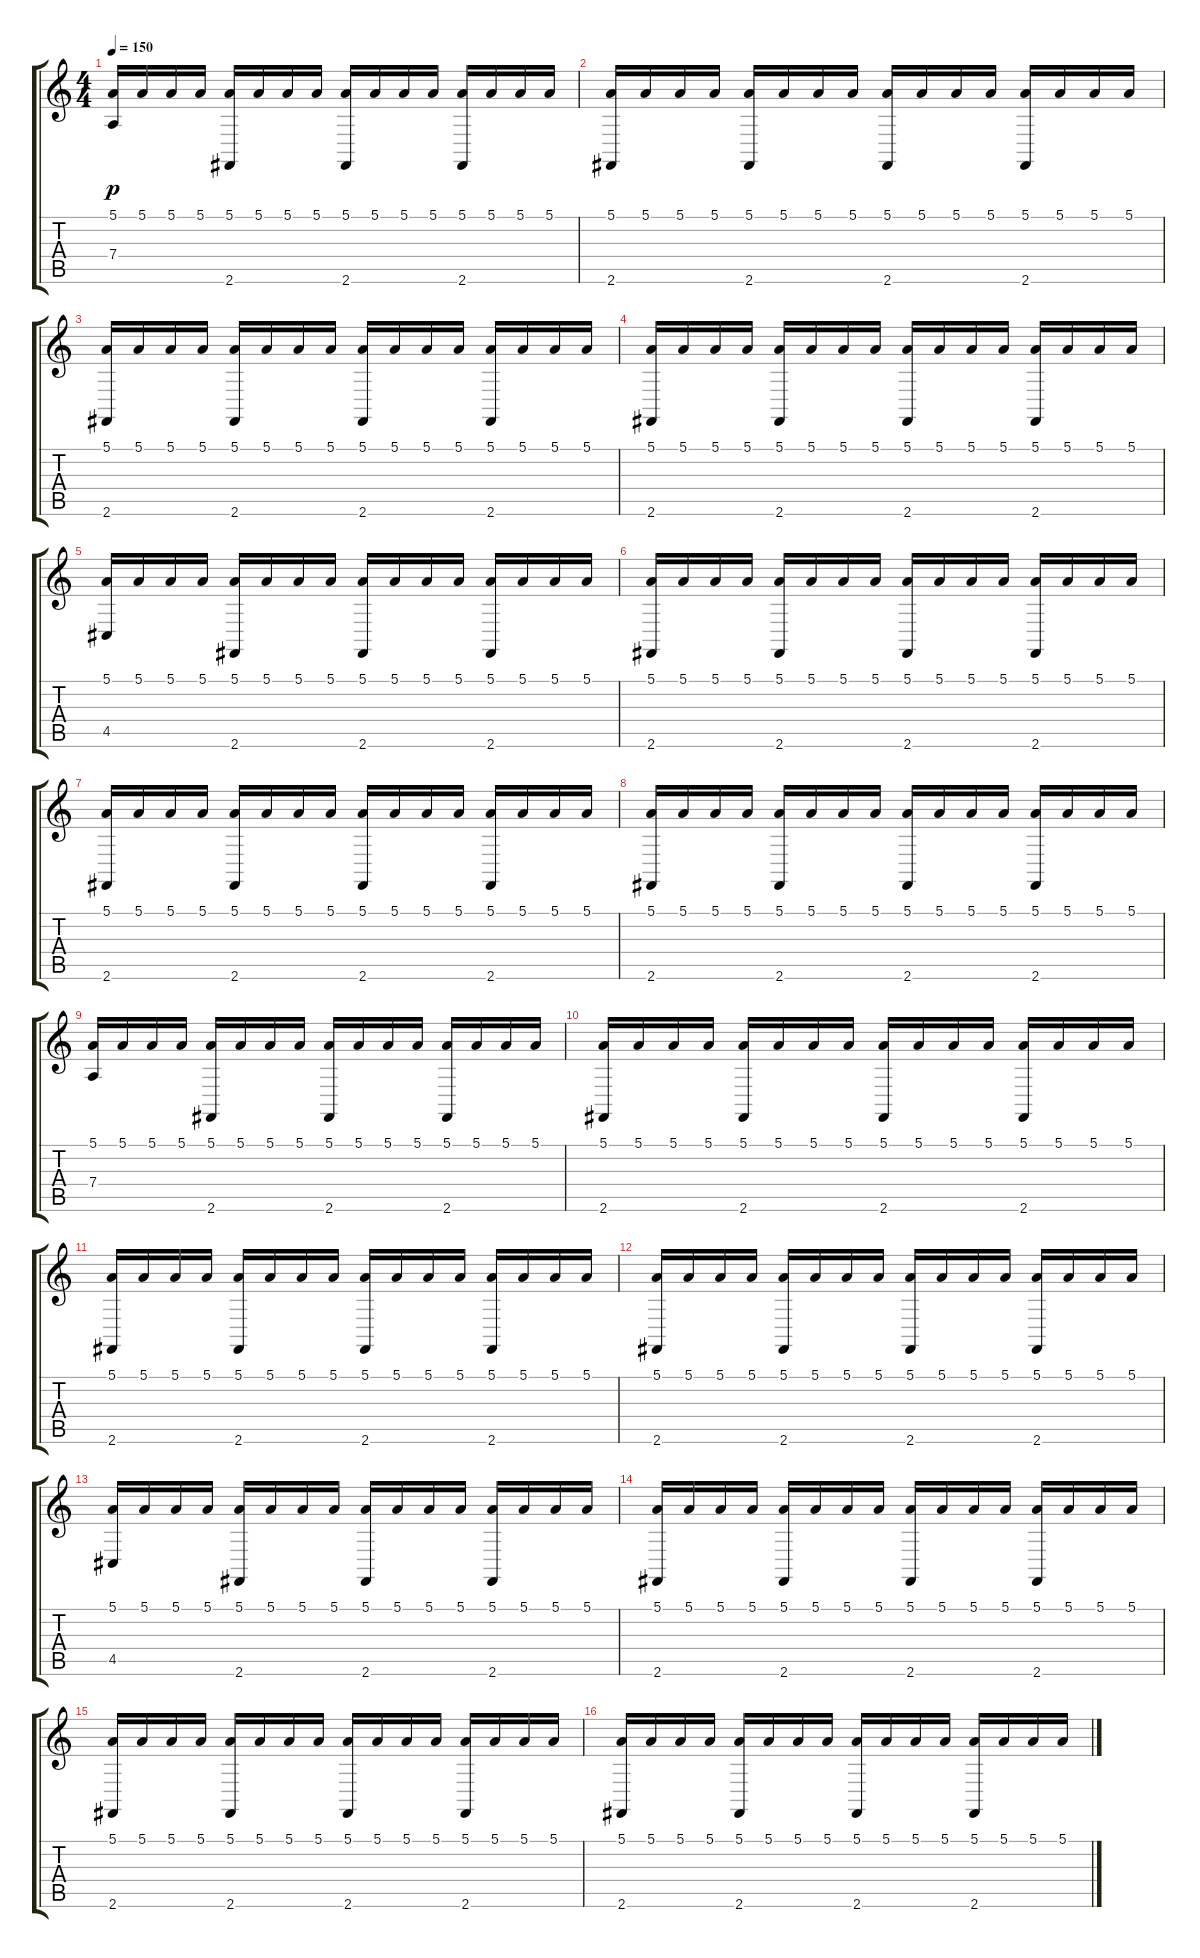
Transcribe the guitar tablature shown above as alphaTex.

\track "" {instrument drawbarorgan}
\staff {score tabs}
\tuning (E4 B3 G3 D3 A2 E2) {hide}
\ts (4 4)
\tempo 150
\clef g2
\ks c
(5.1 7.4).16{dy p} 5.1.16 5.1.16 5.1.16 (5.1 2.6).16 5.1.16 5.1.16 5.1.16 (5.1 2.6).16 5.1.16 5.1.16 5.1.16 (5.1 2.6).16 5.1.16 5.1.16 5.1.16 |
(5.1 2.6).16 5.1.16 5.1.16 5.1.16 (5.1 2.6).16 5.1.16 5.1.16 5.1.16 (5.1 2.6).16 5.1.16 5.1.16 5.1.16 (5.1 2.6).16 5.1.16 5.1.16 5.1.16 |
(5.1 2.6).16 5.1.16 5.1.16 5.1.16 (5.1 2.6).16 5.1.16 5.1.16 5.1.16 (5.1 2.6).16 5.1.16 5.1.16 5.1.16 (5.1 2.6).16 5.1.16 5.1.16 5.1.16 |
(5.1 2.6).16 5.1.16 5.1.16 5.1.16 (5.1 2.6).16 5.1.16 5.1.16 5.1.16 (5.1 2.6).16 5.1.16 5.1.16 5.1.16 (5.1 2.6).16 5.1.16 5.1.16 5.1.16 |
(5.1 4.5).16 5.1.16 5.1.16 5.1.16 (5.1 2.6).16 5.1.16 5.1.16 5.1.16 (5.1 2.6).16 5.1.16 5.1.16 5.1.16 (5.1 2.6).16 5.1.16 5.1.16 5.1.16 |
(5.1 2.6).16 5.1.16 5.1.16 5.1.16 (5.1 2.6).16 5.1.16 5.1.16 5.1.16 (5.1 2.6).16 5.1.16 5.1.16 5.1.16 (5.1 2.6).16 5.1.16 5.1.16 5.1.16 |
(5.1 2.6).16 5.1.16 5.1.16 5.1.16 (5.1 2.6).16 5.1.16 5.1.16 5.1.16 (5.1 2.6).16 5.1.16 5.1.16 5.1.16 (5.1 2.6).16 5.1.16 5.1.16 5.1.16 |
(5.1 2.6).16 5.1.16 5.1.16 5.1.16 (5.1 2.6).16 5.1.16 5.1.16 5.1.16 (5.1 2.6).16 5.1.16 5.1.16 5.1.16 (5.1 2.6).16 5.1.16 5.1.16 5.1.16 |
(5.1 7.4).16 5.1.16 5.1.16 5.1.16 (5.1 2.6).16 5.1.16 5.1.16 5.1.16 (5.1 2.6).16 5.1.16 5.1.16 5.1.16 (5.1 2.6).16 5.1.16 5.1.16 5.1.16 |
(5.1 2.6).16 5.1.16 5.1.16 5.1.16 (5.1 2.6).16 5.1.16 5.1.16 5.1.16 (5.1 2.6).16 5.1.16 5.1.16 5.1.16 (5.1 2.6).16 5.1.16 5.1.16 5.1.16 |
(5.1 2.6).16 5.1.16 5.1.16 5.1.16 (5.1 2.6).16 5.1.16 5.1.16 5.1.16 (5.1 2.6).16 5.1.16 5.1.16 5.1.16 (5.1 2.6).16 5.1.16 5.1.16 5.1.16 |
(5.1 2.6).16 5.1.16 5.1.16 5.1.16 (5.1 2.6).16 5.1.16 5.1.16 5.1.16 (5.1 2.6).16 5.1.16 5.1.16 5.1.16 (5.1 2.6).16 5.1.16 5.1.16 5.1.16 |
(5.1 4.5).16 5.1.16 5.1.16 5.1.16 (5.1 2.6).16 5.1.16 5.1.16 5.1.16 (5.1 2.6).16 5.1.16 5.1.16 5.1.16 (5.1 2.6).16 5.1.16 5.1.16 5.1.16 |
(5.1 2.6).16 5.1.16 5.1.16 5.1.16 (5.1 2.6).16 5.1.16 5.1.16 5.1.16 (5.1 2.6).16 5.1.16 5.1.16 5.1.16 (5.1 2.6).16 5.1.16 5.1.16 5.1.16 |
(5.1 2.6).16 5.1.16 5.1.16 5.1.16 (5.1 2.6).16 5.1.16 5.1.16 5.1.16 (5.1 2.6).16 5.1.16 5.1.16 5.1.16 (5.1 2.6).16 5.1.16 5.1.16 5.1.16 |
(5.1 2.6).16 5.1.16 5.1.16 5.1.16 (5.1 2.6).16 5.1.16 5.1.16 5.1.16 (5.1 2.6).16 5.1.16 5.1.16 5.1.16 (5.1 2.6).16 5.1.16 5.1.16 5.1.16
